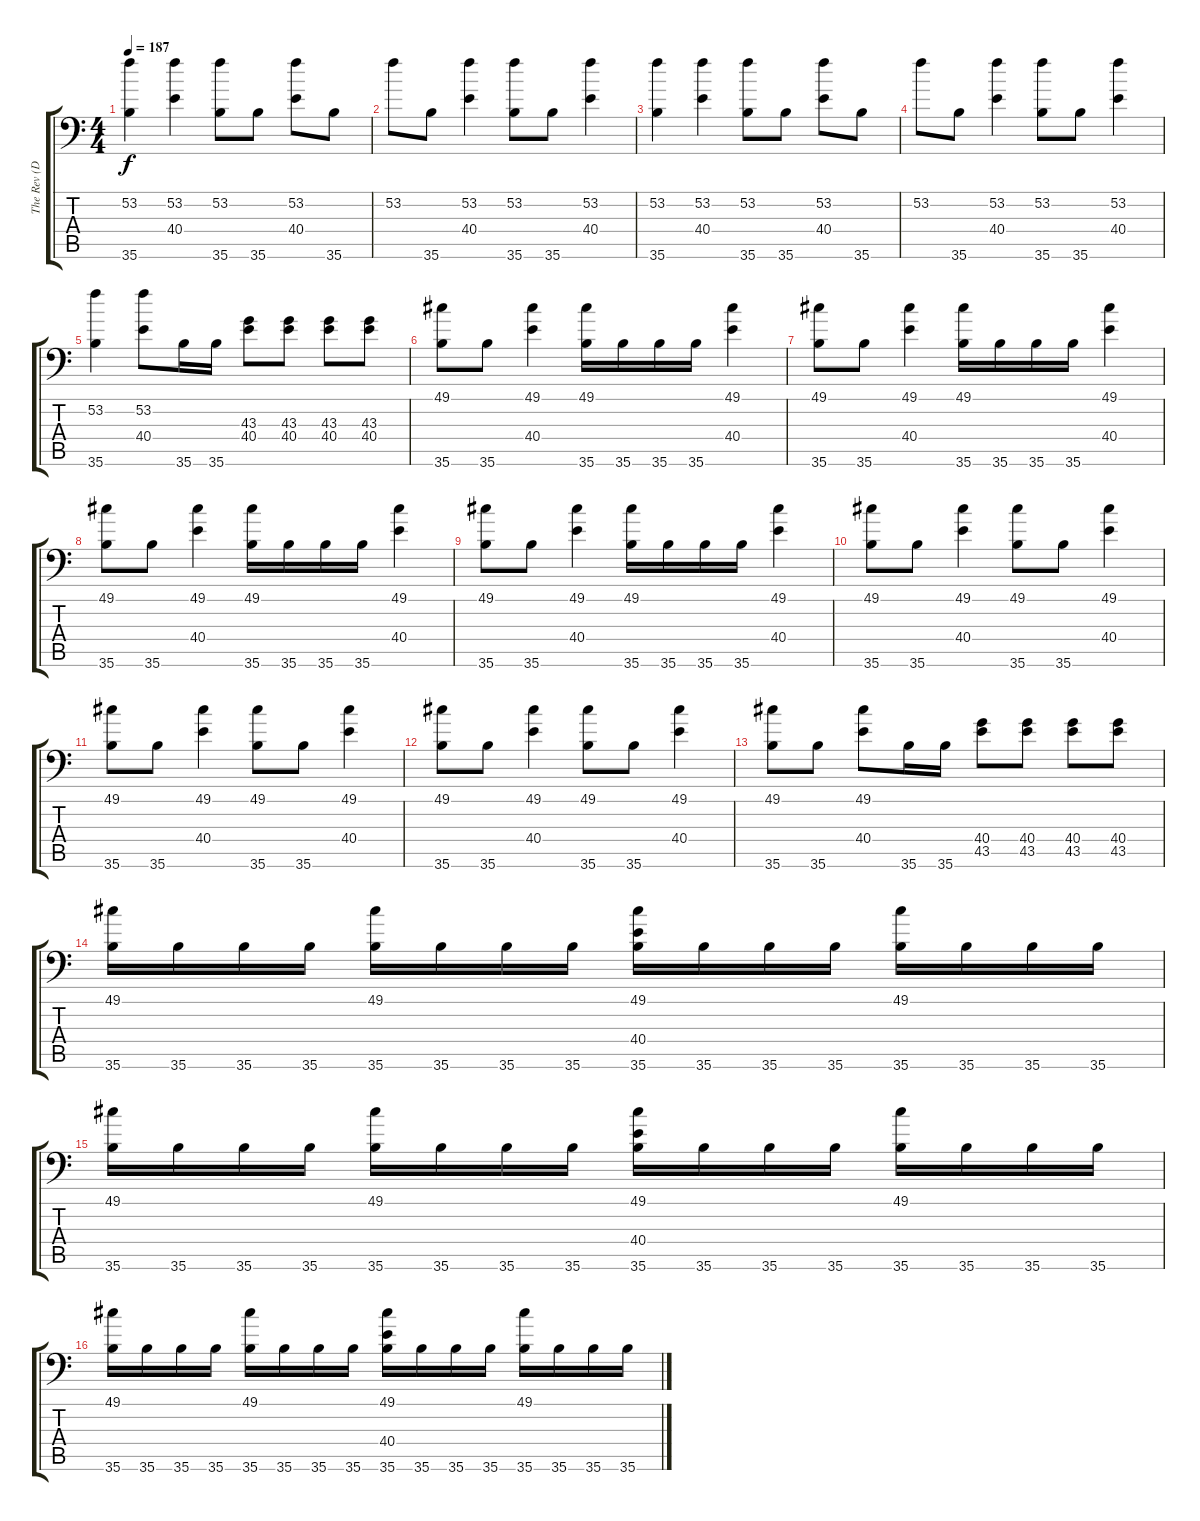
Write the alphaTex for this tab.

\track ("The Rev (Drums)" "The Rev (D") {instrument acousticgrandpiano}
\staff {score tabs}
\tuning (C-1 C-1 C-1 C-1 C-1 C-1) {hide}
\ts (4 4)
\tempo 187
\clef f4
\ks c
(53.2 35.6).4{dy f} (53.2 40.4).4 (53.2 35.6).8 35.6.8 (53.2 40.4).8 35.6.8 |
53.2.8 35.6.8 (53.2 40.4).4 (53.2 35.6).8 35.6.8 (53.2 40.4).4 |
(53.2 35.6).4 (53.2 40.4).4 (53.2 35.6).8 35.6.8 (53.2 40.4).8 35.6.8 |
53.2.8 35.6.8 (53.2 40.4).4 (53.2 35.6).8 35.6.8 (53.2 40.4).4 |
(53.2 35.6).4 (53.2 40.4).8 35.6.16 35.6.16 (43.3 40.4).8 (43.3 40.4).8 (43.3 40.4).8 (43.3 40.4).8 |
(49.1 35.6).8 35.6.8 (49.1 40.4).4 (49.1 35.6).16 35.6.16 35.6.16 35.6.16 (49.1 40.4).4 |
(49.1 35.6).8 35.6.8 (49.1 40.4).4 (49.1 35.6).16 35.6.16 35.6.16 35.6.16 (49.1 40.4).4 |
(49.1 35.6).8 35.6.8 (49.1 40.4).4 (49.1 35.6).16 35.6.16 35.6.16 35.6.16 (49.1 40.4).4 |
(49.1 35.6).8 35.6.8 (49.1 40.4).4 (49.1 35.6).16 35.6.16 35.6.16 35.6.16 (49.1 40.4).4 |
(49.1 35.6).8 35.6.8 (49.1 40.4).4 (49.1 35.6).8 35.6.8 (49.1 40.4).4 |
(49.1 35.6).8 35.6.8 (49.1 40.4).4 (49.1 35.6).8 35.6.8 (49.1 40.4).4 |
(49.1 35.6).8 35.6.8 (49.1 40.4).4 (49.1 35.6).8 35.6.8 (49.1 40.4).4 |
(49.1 35.6).8 35.6.8 (49.1 40.4).8 35.6.16 35.6.16 (40.4 43.5).8 (40.4 43.5).8 (40.4 43.5).8 (40.4 43.5).8 |
(49.1 35.6).16 35.6.16 35.6.16 35.6.16 (49.1 35.6).16 35.6.16 35.6.16 35.6.16 (49.1 40.4 35.6).16 35.6.16 35.6.16 35.6.16 (49.1 35.6).16 35.6.16 35.6.16 35.6.16 |
(49.1 35.6).16 35.6.16 35.6.16 35.6.16 (49.1 35.6).16 35.6.16 35.6.16 35.6.16 (49.1 40.4 35.6).16 35.6.16 35.6.16 35.6.16 (49.1 35.6).16 35.6.16 35.6.16 35.6.16 |
(49.1 35.6).16 35.6.16 35.6.16 35.6.16 (49.1 35.6).16 35.6.16 35.6.16 35.6.16 (49.1 40.4 35.6).16 35.6.16 35.6.16 35.6.16 (49.1 35.6).16 35.6.16 35.6.16 35.6.16
